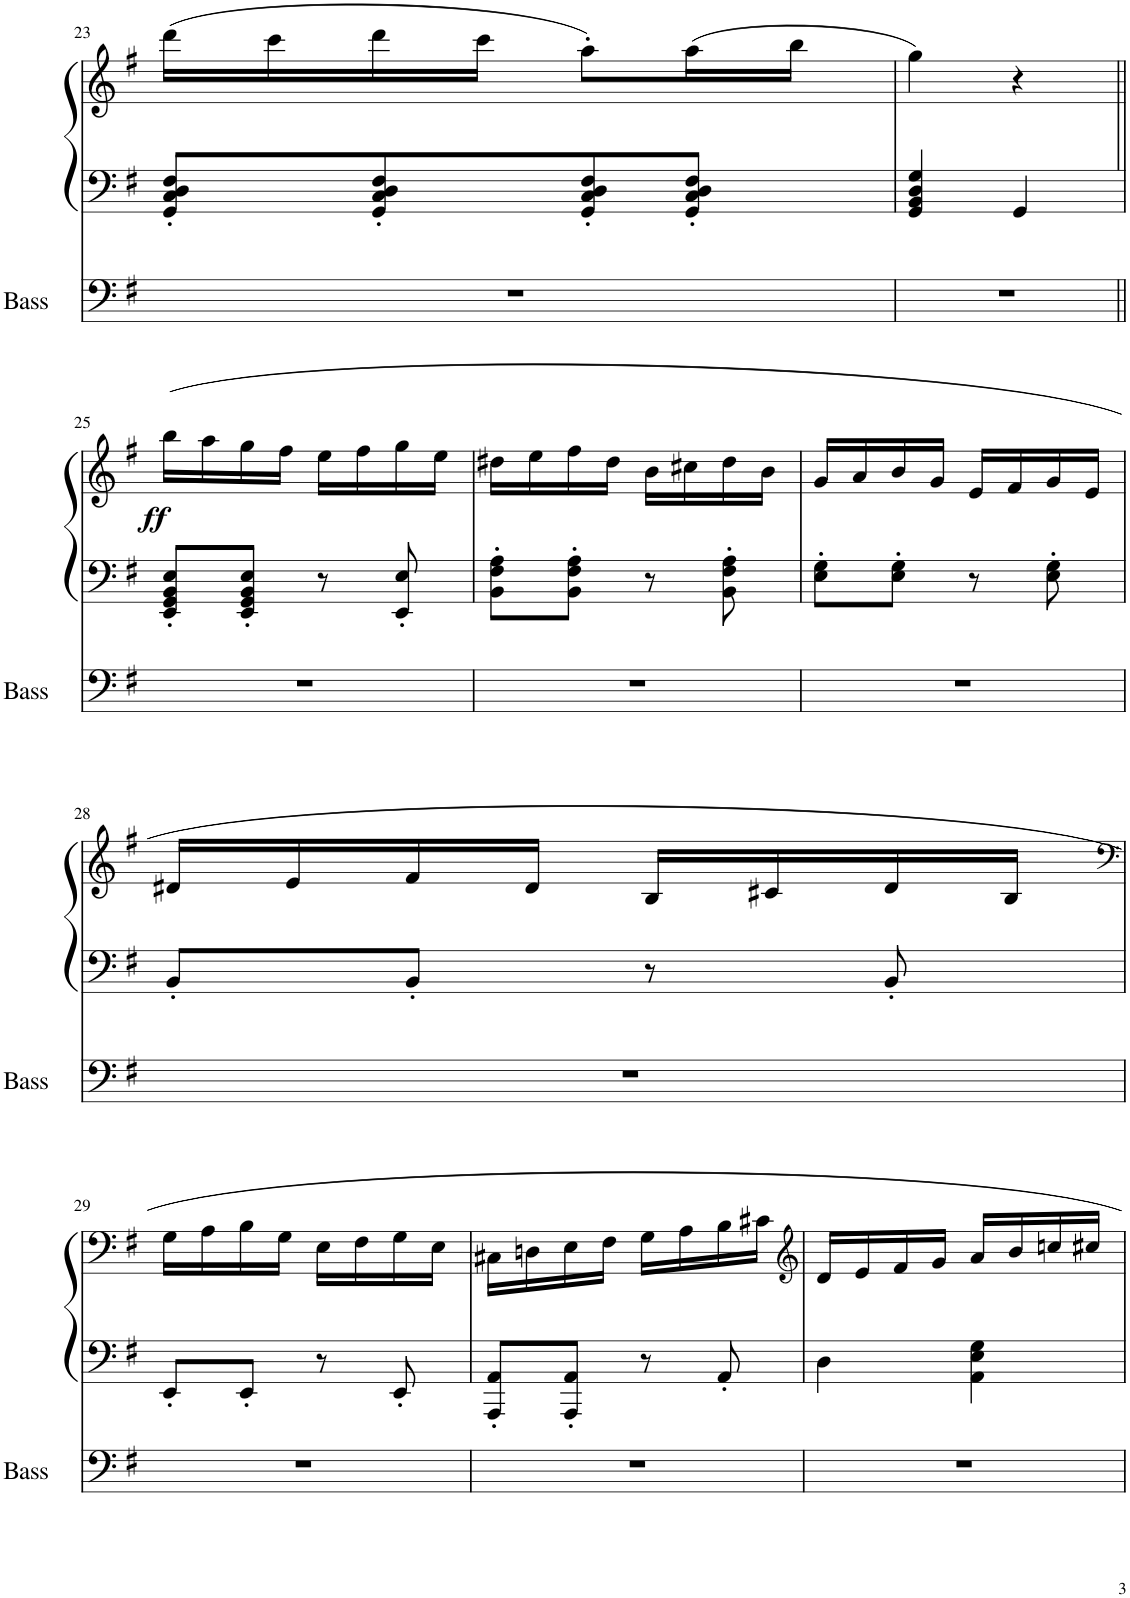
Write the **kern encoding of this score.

**kern	**kern	**kern	**dynam
*part2	*part1	*part1	*part1
*staff3	*staff2	*staff1	*staff1/2
*I"Acoustic Bass	*I"Piano	*	*
*I'Bass	*I'Pno	*	*
!!LO:PB:g=z
*clefF4	*clefF4	*clefG2	*
*Trd7c12	*	*	*
*k[f#]	*k[f#]	*k[f#]	*
*M2/4	*M2/4	*M2/4	*
=23	=23	=23	=23
2r	8GG/' 8C/' 8D/' 8F#/'L	(16ddd\LL	.
.	.	16ccc\	.
.	8GG/' 8C/' 8D/' 8F#/'	16ddd\	.
.	.	16ccc\JJ	.
.	8GG/' 8C/' 8D/' 8F#/'	8aa'\L)	.
.	8GG/' 8C/' 8D/' 8F#/'J	(16aa\L	.
.	.	16bb\JJ	.
=24	=24	=24	=24
2r	4GG/ 4BB/ 4D/ 4G/	4gg\)	.
.	4GG/	4r	.
!!LO:LB:g=z
=25||	=25||	=25||	=25||
!	!	!	!LO:DY:b
2r	8EE/' 8GG/' 8BB/' 8E/'L	16bb\LL	ff
.	.	16aa\	.
.	8EE/' 8GG/' 8BB/' 8E/'J	16gg\	.
.	.	16ff#\JJ	.
.	8r	16ee\LL	.
.	.	16ff#\	.
.	8EE/' 8E/'	16gg\	.
.	.	16ee\JJ	.
=26	=26	=26	=26
2r	8BB\' 8F#\' 8A\'L	16dd#X\LL	.
.	.	16ee\	.
.	8BB\' 8F#\' 8A\'J	16ff#\	.
.	.	16dd#\JJ	.
.	8r	16b\LL	.
.	.	16cc#X\	.
.	8BB\' 8F#\' 8A\'	16dd#\	.
.	.	16b\JJ	.
=27	=27	=27	=27
2r	8E\' 8G\'L	16g/LL	.
.	.	16a/	.
.	8E\' 8G\'J	16b/	.
.	.	16g/JJ	.
.	8r	16e/LL	.
.	.	16f#/	.
.	8E\' 8G\'	16g/	.
.	.	16e/JJ	.
!!LO:LB:g=z
=28	=28	=28	=28
2r	8BB'/L	16d#X/LL	.
.	.	16e/	.
.	8BB'/J	16f#/	.
.	.	16d#/JJ	.
.	8r	16B/LL	.
.	.	16c#X/	.
.	8BB'/	16d#/	.
.	.	16B/JJ	.
!!LO:LB:g=z
=29	=29	=29	=29
*	*	*clefF4	*
2r	8EE'/L	16G\LL	.
.	.	16A\	.
.	8EE'/J	16B\	.
.	.	16G\JJ	.
.	8r	16E\LL	.
.	.	16F#\	.
.	8EE'/	16G\	.
.	.	16E\JJ	.
=30	=30	=30	=30
2r	8AAA/' 8AA/'L	16C#X\LL	.
.	.	16Dn\	.
.	8AAA/' 8AA/'J	16E\	.
.	.	16F#\JJ	.
.	8r	16G\LL	.
.	.	16A\	.
.	8AA'/	16B\	.
.	.	16c#X\JJ	.
=31	=31	=31	=31
*	*	*clefG2	*
2r	4D\	16d/LL	.
.	.	16e/	.
.	.	16f#/	.
.	.	16g/JJ	.
.	4AA\ 4E\ 4G\	16a/LL	.
.	.	16b/	.
.	.	16ccn/	.
.	.	16cc#X/JJ	.
=	=	=	=
*-	*-	*-	*-
